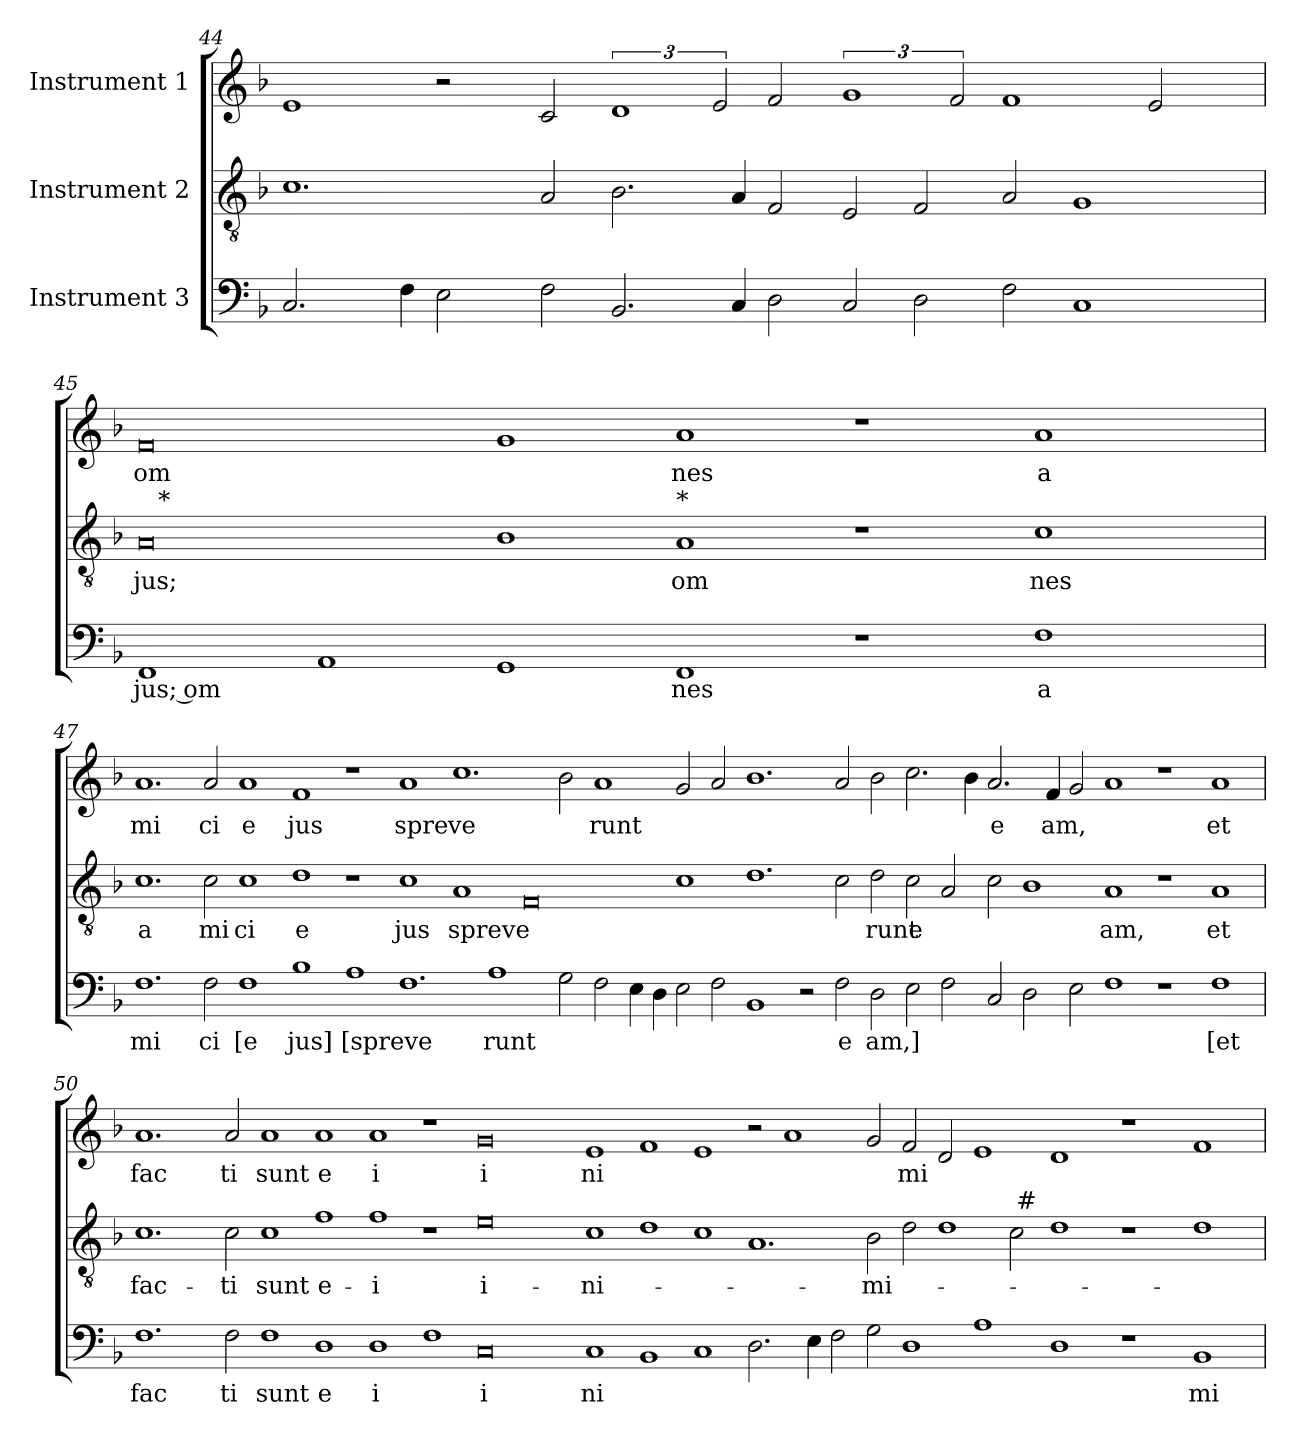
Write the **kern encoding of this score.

**kern	**text	**kern	**text	**kern	**text
*part3	*part3	*part2	*part2	*part1	*part1
*staff3	*staff3	*staff2	*staff2	*staff1	*staff1
*I"Instrument 3	*	*I"Instrument 2	*	*I"Instrument 1	*
!!LO:PB:g=z
*clefF4	*	*clefGv2	*	*clefG2	*
*k[b-]	*	*k[b-]	*	*k[b-]	*
*F:	*	*F:	*	*F:	*
=44	=44	=44	=44	=44	=44
*^	*	*^	*	*^	*
2.C/	2ryy	.	1.c	32.ryy	.	1e	1ryy	.
.	.	.	.	1ryy	.	.	.	.
.	8ryy	.	.	.	.	.	.	.
.	64ryy	.	.	.	.	.	.	.
.	1ryy	.	.	.	.	.	.	.
4F\	.	.	.	.	.	.	.	.
2E\	.	.	.	.	.	2r	4ryy	.
.	.	.	.	1ryy	.	.	.	.
.	.	.	.	.	.	.	8ryy	.
.	.	.	.	.	.	.	16ryy	.
.	.	.	.	.	.	.	64ryy	.
.	.	.	.	.	.	.	1ryy	.
2F\	.	.	2A/	.	.	2c/	.	.
.	1ryy	.	.	.	.	.	.	.
2.BB-/	.	.	2.B-\	.	.	3%2d	.	.
.	.	.	.	1ryy	.	.	.	.
.	.	.	.	.	.	.	1ryy	.
.	1ryy	.	.	.	.	.	.	.
.	.	.	.	.	.	3e/	.	.
4C/	.	.	4A/	.	.	.	.	.
2D\	.	.	2F/	.	.	2f/	.	.
.	.	.	.	1ryy	.	.	.	.
.	.	.	.	.	.	.	1ryy	.
2C/	.	.	2E/	.	.	3%2g	.	.
.	1ryy	.	.	.	.	.	.	.
2D\	.	.	2F/	.	.	.	.	.
.	.	.	.	1ryy	.	.	.	.
.	.	.	.	.	.	3f/	.	.
.	.	.	.	.	.	.	1ryy	.
2F\	.	.	2A/	.	.	1f	.	.
.	1ryy	.	.	.	.	.	.	.
1C	.	.	1G	.	.	.	.	.
.	.	.	.	2ryy	.	.	.	.
.	.	.	.	.	.	.	2ryy	.
.	.	.	.	.	.	2e/	.	.
.	.	.	.	4ryy	.	.	.	.
.	4ryy	.	.	.	.	.	.	.
.	.	.	.	8ryy	.	.	.	.
.	16..ryy	.	.	.	.	.	.	.
.	.	.	.	16ryy	.	.	.	.
.	.	.	.	.	.	.	32.ryy	.
.	.	.	.	64ryy	.	.	.	.
=45	=45	=45	=45	=45	=45	=45	=45	=45
!	!	!LO:LY:b:rj	!	!	!LO:LY:b:cj	!	!	!LO:LY:b:cj
*v	*v	*	*	*	*	*v	*v	*
1FF	jus; om	0A	32ryy	-jus;	0f	om
!	!	!	!LO:TX:a:t=*	!	!	!
.	.	.	1ryy	.	.	.
1AA	.	.	.	.	.	.
.	.	.	1ryy	.	.	.
1GG	.	1B-	.	.	1g	.
.	.	.	1ryy	.	.	.
!	!	!LO:TX:a:t=*	!	!	!	!
!	!LO:LY:b:cj	!	!	!LO:LY:b:cj	!	!LO:LY:b:cj
1FF	nes	1A	.	om	1a	nes
.	.	.	1ryy	.	.	.
1r	.	1r	.	.	1r	.
.	.	.	1ryy	.	.	.
!	!LO:LY:b:cj	!	!	!LO:LY:b:cj	!	!LO:LY:b:cj
1F	a	1c	.	nes	1a	a
.	.	.	2ryy	.	.	.
.	.	.	4...ryy	.	.	.
!!LO:LB:g=z
=47	=47	=47	=47	=47	=47	=47
!	!LO:LY:b:cj	!	!	!LO:LY:b:cj	!	!LO:LY:b:cj
*	*	*v	*v	*	*	*
1.F	mi	1.c	a	1.a	mi
!	!LO:LY:b:cj	!	!LO:LY:b:cj	!	!LO:LY:b:cj
2F\	ci	2c\	mi	2a/	ci
!	!LO:LY:b:cj	!	!LO:LY:b:cj	!	!LO:LY:b:cj
1F	[e	1c	ci	1a	e
!	!LO:LY:b:cj	!	!LO:LY:b:cj	!	!LO:LY:b:cj
1B-	jus]	1d	e	1f	jus
!	!LO:LY:b:cj	!	!	!	!
1A	[spreve	1r	.	1r	.
!	!	!	!LO:LY:b:cj	!	!LO:LY:b:cj
1.F	.	1c	jus	1a	spre
!	!	!	!LO:LY:b:cj	!	!LO:LY:b:cj
.	.	1A	spreve	1.cc	ve
!	!LO:LY:b	!	!	!	!
1A	runt	.	.	.	.
.	.	0F	.	.	.
2G\	.	.	.	2b-\	.
!	!	!	!	!	!LO:LY:b
2F\	.	.	.	1a	runt
4E\	.	.	.	.	.
4D\	.	.	.	.	.
2E\	.	1c	.	2g/	.
2F\	.	.	.	2a/	.
1BB-	.	1.d	.	1.b-	.
2r	.	.	.	.	.
!	!LO:LY:b:cj	!	!	!	!
2F\	e	2c\	.	2a/	.
!	!LO:LY:b	!	!LO:LY:b:cj	!	!
2D\	am,]	2d\	runt	2b-\	.
!	!	!	!LO:LY:b:cj	!	!
2E\	.	2c\	e	2.cc\	.
2F\	.	2A/	.	.	.
.	.	.	.	4b-\	.
!	!	!	!	!	!LO:LY:b:cj
2C/	.	2c\	.	2.a/	e
2D\	.	1B-	.	.	.
!	!	!	!	!	!LO:LY:b
.	.	.	.	4f/	am,
2E\	.	.	.	2g/	.
!	!	!	!LO:LY:b:cj	!	!
1F	.	1A	am,	1a	.
1r	.	1r	.	1r	.
!	!LO:LY:b:cj	!	!LO:LY:b:cj	!	!LO:LY:b:cj
1F	[et	1A	et	1a	et
!!LO:LB:g=z
=50	=50	=50	=50	=50	=50
!	!LO:LY:b:cj	!	!LO:LY:b:cj	!	!LO:LY:b:cj
*	*	*^	*	*	*
1.F	fac	1.c	1ryy	fac-	1.a	fac
.	.	.	1ryy	.	.	.
!	!LO:LY:b:cj	!	!	!LO:LY:b:cj	!	!LO:LY:b:cj
2F\	ti	2c\	.	-ti	2a/	ti
!	!LO:LY:b:cj	!	!	!LO:LY:b:cj	!	!LO:LY:b:cj
1F	sunt	1c	1ryy	sunt	1a	sunt
!	!LO:LY:b:cj	!	!	!LO:LY:b:cj	!	!LO:LY:b:cj
1D	e	1f	1ryy	e-	1a	e
!	!LO:LY:b:rj	!	!	!LO:LY:b:cj	!	!LO:LY:b:cj
1D	i	1f	1ryy	-i	1a	i
1F	.	1r	1ryy	.	1r	.
!	!LO:LY:b:cj	!	!	!LO:LY:b:cj	!	!LO:LY:b:cj
0C	i	0e	1ryy	i-	0g	i
.	.	.	1ryy	.	.	.
!	!LO:LY:b:cj	!	!	!LO:LY:b:cj	!	!LO:LY:b:cj
1C	ni	1c	1ryy	-ni-	1e	ni
1BB-	.	1d	1ryy	.	1f	.
1C	.	1c	1ryy	.	1e	.
2.D\	.	1.A	1ryy	.	2r	.
.	.	.	.	.	1a	.
4E\	.	.	.	.	.	.
2F\	.	.	1ryy	.	.	.
!	!	!	!	!LO:LY:b	!	!
2G\	.	2B-\	.	-mi-	2g/	.
!	!	!	!	!	!	!LO:LY:b
1D	.	2d\	1ryy	.	2f/	mi
.	.	1d	.	.	2d/	.
1A	.	.	2ryy	.	1e	.
.	.	2c\	32ryy	.	.	.
!	!	!	!LO:TX:a:t=#	!	!	!
.	.	.	1ryy	.	.	.
1D	.	1d	.	.	1d	.
.	.	.	1ryy	.	.	.
1r	.	1r	.	.	1r	.
.	.	.	1ryy	.	.	.
!	!LO:LY:b:cj	!	!	!	!	!
1BB-	mi	1d	.	.	1f	.
.	.	.	4...ryy	.	.	.
*	*	*v	*v	*	*	*
=	=	=	=	=	=
*-	*-	*-	*-	*-	*-
